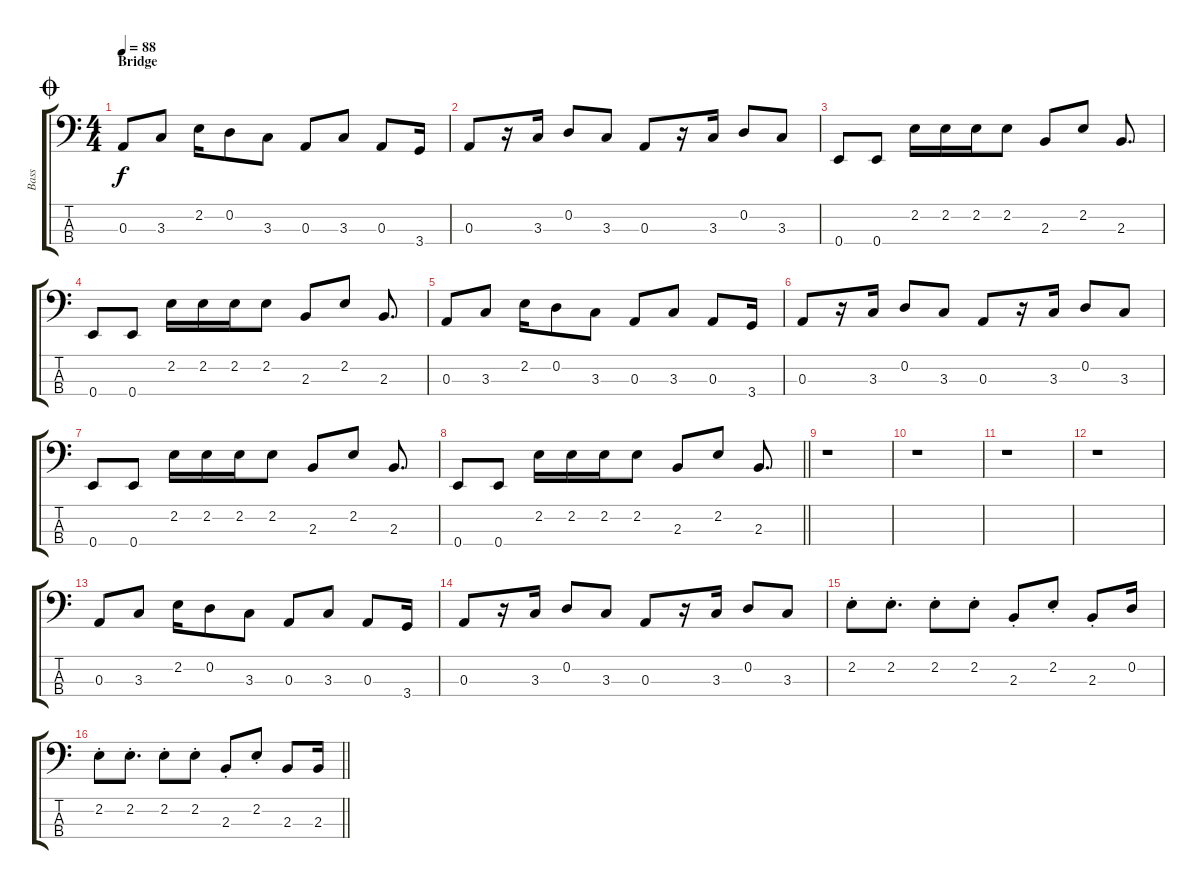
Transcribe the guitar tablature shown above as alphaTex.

\track ("Bass" "Bass") {instrument electricbassfinger}
\staff {score tabs}
\tuning (G2 D2 A1 E1) {hide}
\ts (4 4)
\section ("" "Bridge")
\jump coda
\tempo 88
\clef f4
\ks c
0.3.8{dy f} 3.3.8 2.2.16 0.2.8 3.3.8 0.3.8 3.3.8 0.3.8 3.4.16 |
0.3.8 r.16 3.3.16 0.2.8 3.3.8 0.3.8 r.16 3.3.16 0.2.8 3.3.8 |
0.4.8 0.4.8 2.2.16 2.2.16 2.2.16 2.2.8 2.3.8 2.2.8 2.3.8{d} |
0.4.8 0.4.8 2.2.16 2.2.16 2.2.16 2.2.8 2.3.8 2.2.8 2.3.8{d} |
0.3.8 3.3.8 2.2.16 0.2.8 3.3.8 0.3.8 3.3.8 0.3.8 3.4.16 |
0.3.8 r.16 3.3.16 0.2.8 3.3.8 0.3.8 r.16 3.3.16 0.2.8 3.3.8 |
0.4.8 0.4.8 2.2.16 2.2.16 2.2.16 2.2.8 2.3.8 2.2.8 2.3.8{d} |
\barLineRight lightlight
0.4.8 0.4.8 2.2.16 2.2.16 2.2.16 2.2.8 2.3.8 2.2.8 2.3.8{d} |
r.1 |
r.1 |
r.1 |
r.1 |
0.3.8 3.3.8 2.2.16 0.2.8 3.3.8 0.3.8 3.3.8 0.3.8 3.4.16 |
0.3.8 r.16 3.3.16 0.2.8 3.3.8 0.3.8 r.16 3.3.16 0.2.8 3.3.8 |
2.2{st}.8 2.2{st}.8{d} 2.2{st}.8 2.2{st}.8 2.3{st}.8 2.2{st}.8 2.3{st}.8 0.2.16 |
\barLineRight lightlight
2.2{st}.8 2.2{st}.8{d} 2.2{st}.8 2.2{st}.8 2.3{st}.8 2.2{st}.8 2.3.8 2.3.16
